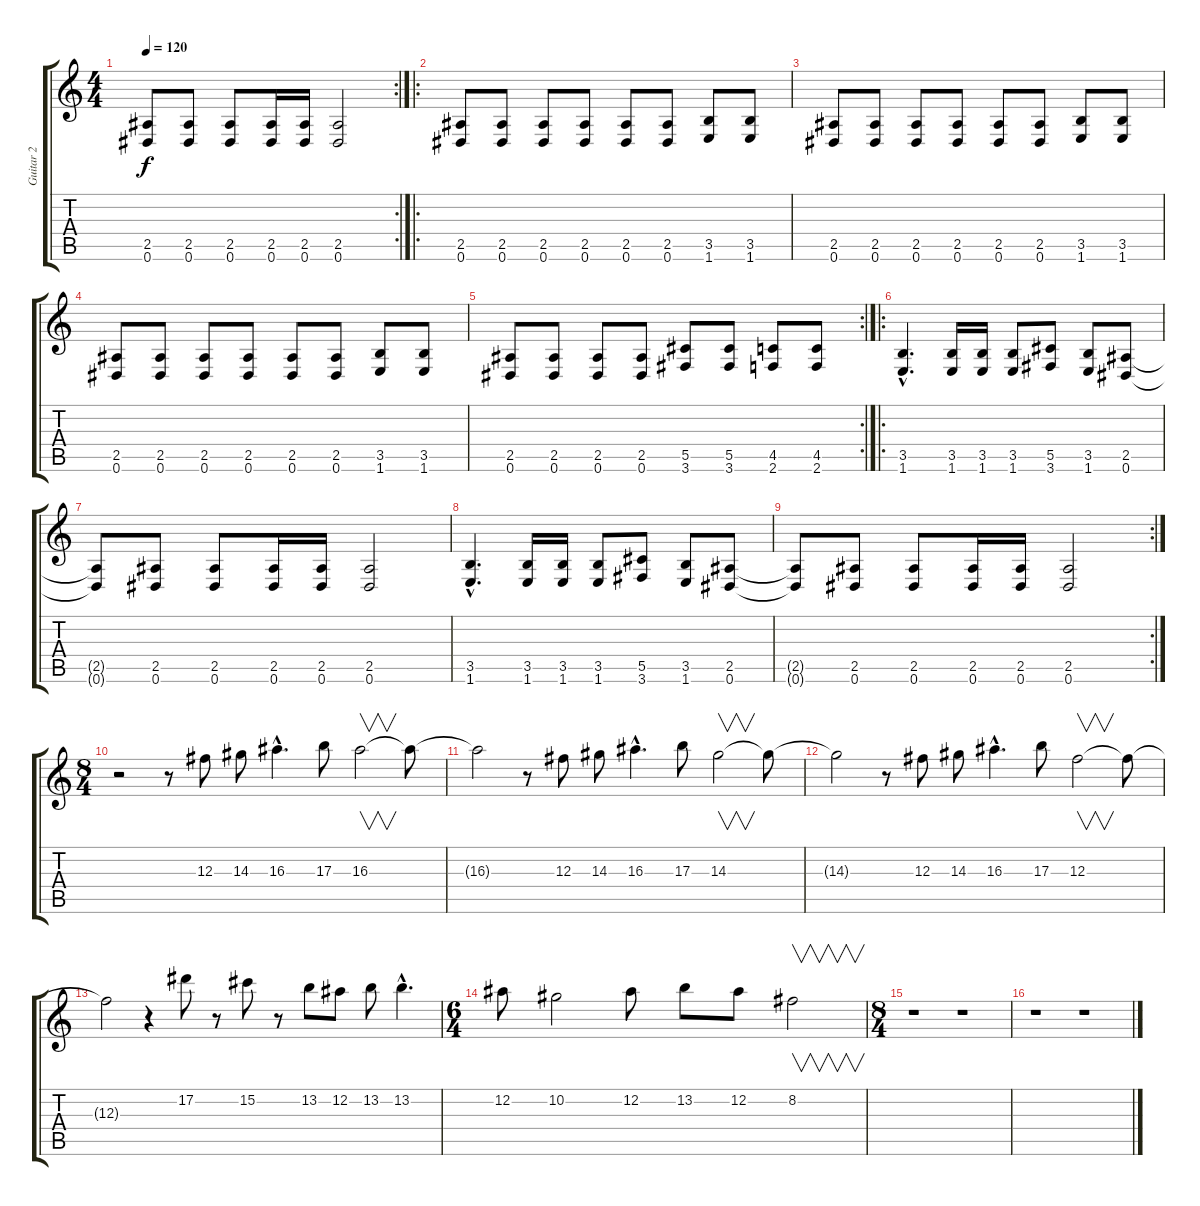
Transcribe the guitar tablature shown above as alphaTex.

\track ("Guitar 2" "Guitar 2") {instrument distortionguitar}
\staff {score tabs}
\tuning (Eb4 Bb3 Gb3 Db3 Ab2 Eb2) {hide}
\rc 2
\ts (4 4)
\tempo 120
\clef g2
\ks c
(2.5{t} 0.6{t}).8{dy f} (2.5 0.6).8 (2.5 0.6).8 (2.5 0.6).16 (2.5 0.6).16 (2.5 0.6).2 |
\ro
(2.5 0.6).8 (2.5 0.6).8 (2.5 0.6).8 (2.5 0.6).8 (2.5 0.6).8 (2.5 0.6).8 (3.5 1.6).8 (3.5 1.6).8 |
(2.5 0.6).8 (2.5 0.6).8 (2.5 0.6).8 (2.5 0.6).8 (2.5 0.6).8 (2.5 0.6).8 (3.5 1.6).8 (3.5 1.6).8 |
(2.5 0.6).8 (2.5 0.6).8 (2.5 0.6).8 (2.5 0.6).8 (2.5 0.6).8 (2.5 0.6).8 (3.5 1.6).8 (3.5 1.6).8 |
\rc 2
(2.5 0.6).8 (2.5 0.6).8 (2.5 0.6).8 (2.5 0.6).8 (5.5 3.6).8 (5.5 3.6).8 (4.5 2.6).8 (4.5 2.6).8 |
\ro
(3.5{hac} 1.6{hac}).4{d} (3.5 1.6).16 (3.5 1.6).16 (3.5 1.6).8 (5.5 3.6).8 (3.5 1.6).8 (2.5 0.6).8 |
(2.5{t} 0.6{t}).8 (2.5 0.6).8 (2.5 0.6).8 (2.5 0.6).16 (2.5 0.6).16 (2.5 0.6).2 |
(3.5{hac} 1.6{hac}).4{d} (3.5 1.6).16 (3.5 1.6).16 (3.5 1.6).8 (5.5 3.6).8 (3.5 1.6).8 (2.5 0.6).8 |
\rc 2
(2.5{t} 0.6{t}).8 (2.5 0.6).8 (2.5 0.6).8 (2.5 0.6).16 (2.5 0.6).16 (2.5 0.6).2 |
\ts (8 4)
r.2 r.8 12.3.8 14.3.8 16.3{hac}.4{d} 17.3.8 16.3.2{v} 16.3{t}.8 |
16.3{t}.2 r.8 12.3.8 14.3.8 16.3{hac}.4{d} 17.3.8 14.3.2{v} 14.3{t}.8 |
14.3{t}.2 r.8 12.3.8 14.3.8 16.3{hac}.4{d} 17.3.8 12.3.2{v} 12.3{t}.8 |
12.3{t}.2 r.4 17.2.8 r.8 15.2.8 r.8 13.2.8 12.2.8 13.2.8 13.2{hac}.4{d} |
\ts (6 4)
12.2.8 10.2.2 12.2.8 13.2.8 12.2.8 8.2.2{v} |
\ts (8 4)
r.1 r.1 |
r.1 r.1
